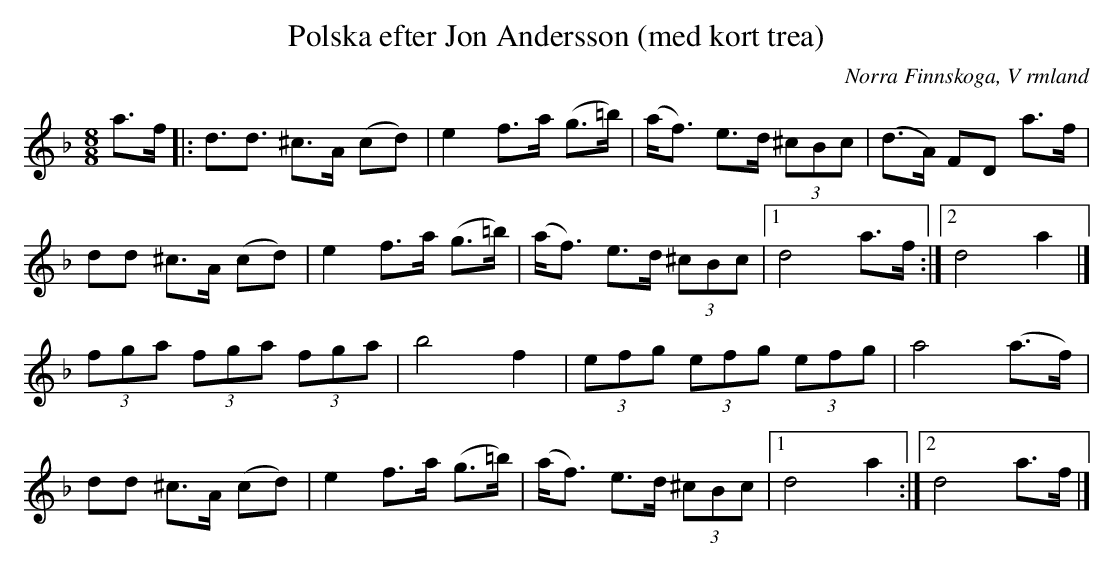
X:1
T:Polska efter Jon Andersson (med kort trea)
O:Norra Finnskoga, V rmland
M:8/8
L:1/8
K:Dm
a3/2f/2|:d3/2d3/2 ^c3/2A/2 (cd)|e2 f3/2a/2 (g3/2=b/2)| (a/2f3/2) e3/2d/2 (3^cBc|(d3/2A/2) FD a3/2f/2|
dd ^c3/2A/2 (cd)|e2 f3/2a/2 (g3/2=b/2)| (a/2f3/2) e3/2d/2 (3^cBc|1 d4  a3/2f/2:|2 d4  a2|]
(3fga (3fga (3fga|b4 f2|(3efg (3efg (3efg|a4 (a3/2f/2)|
dd ^c3/2A/2 (cd)|e2 f3/2a/2 (g3/2=b/2)| (a/2f3/2) e3/2d/2 (3^cBc|1 d4  a2:|2 d4  a3/2f/2|]
